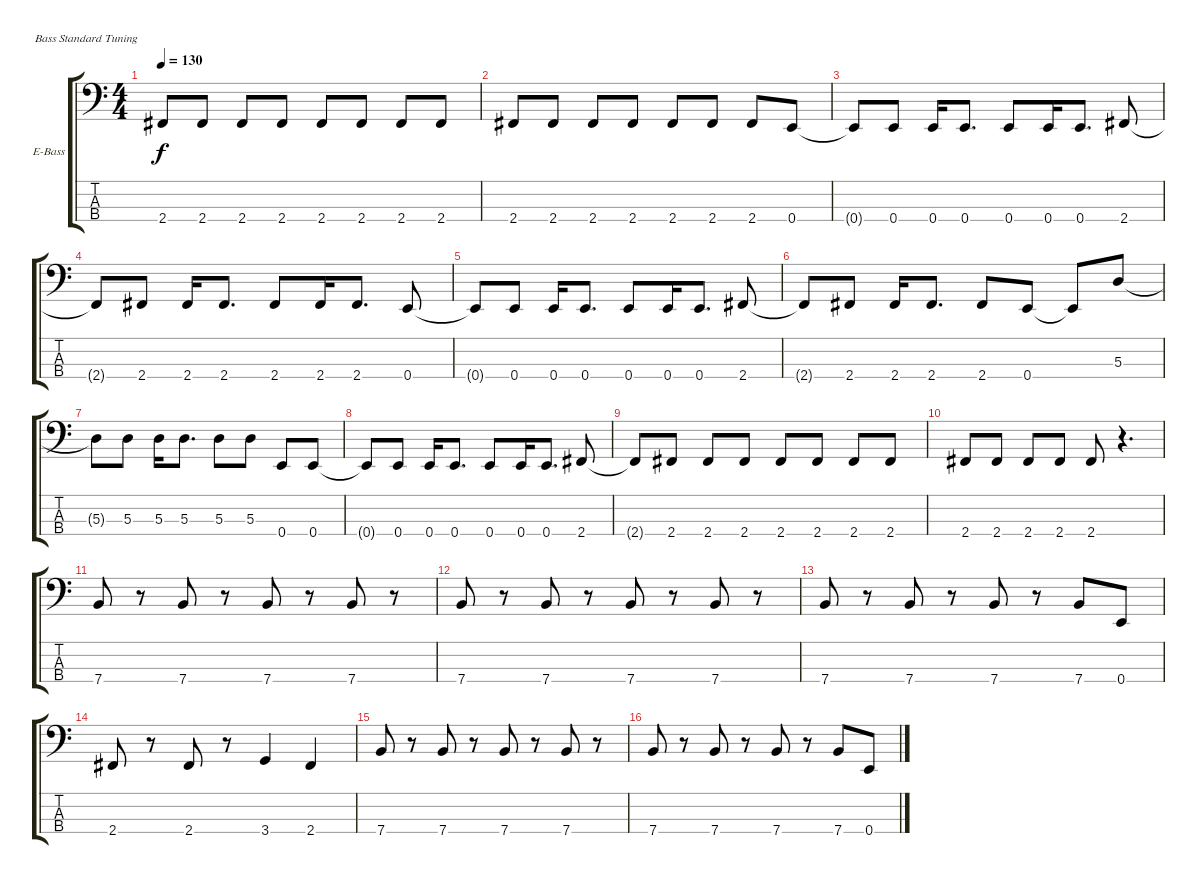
\defaultSystemsLayout 4
\bracketExtendMode groupsimilarinstruments
\firstSystemTrackNameOrientation horizontal
\otherSystemsTrackNameOrientation horizontal
\track ("Peter Baltes" "E-Bass") {instrument electricbassfinger}
\staff {score tabs}
\tuning (G2 D2 A1 E1)
\ts (4 4)
\tempo 130
\clef f4
\ks c
2.4.8{dy f} 2.4.8 2.4.8 2.4.8 2.4.8 2.4.8 2.4.8 2.4.8 |
2.4.8 2.4.8 2.4.8 2.4.8 2.4.8 2.4.8 2.4.8 0.4.8 |
0.4{t}.8 0.4.8 0.4.16 0.4.8{d} 0.4.8 0.4.16 0.4.8{d} 2.4.8 |
2.4{t}.8 2.4.8 2.4.16 2.4.8{d} 2.4.8 2.4.16 2.4.8{d} 0.4.8 |
0.4{t}.8 0.4.8 0.4.16 0.4.8{d} 0.4.8 0.4.16 0.4.8{d} 2.4.8 |
2.4{t}.8 2.4.8 2.4.16 2.4.8{d} 2.4.8 0.4.8 0.4{t}.8 5.3.8 |
5.3{t}.8 5.3.8 5.3.16 5.3.8{d} 5.3.8 5.3.8 0.4.8 0.4.8 |
0.4{t}.8 0.4.8 0.4.16 0.4.8{d} 0.4.8 0.4.16 0.4.8{d} 2.4.8 |
2.4{t}.8 2.4.8 2.4.8 2.4.8 2.4.8 2.4.8 2.4.8 2.4.8 |
2.4.8 2.4.8 2.4.8 2.4.8 2.4.8 r.4{d} |
7.4.8 r.8 7.4.8 r.8 7.4.8 r.8 7.4.8 r.8 |
7.4.8 r.8 7.4.8 r.8 7.4.8 r.8 7.4.8 r.8 |
7.4.8 r.8 7.4.8 r.8 7.4.8 r.8 7.4.8 0.4.8 |
2.4.8 r.8 2.4.8 r.8 3.4.4 2.4.4 |
7.4.8 r.8 7.4.8 r.8 7.4.8 r.8 7.4.8 r.8 |
7.4.8 r.8 7.4.8 r.8 7.4.8 r.8 7.4.8 0.4.8
